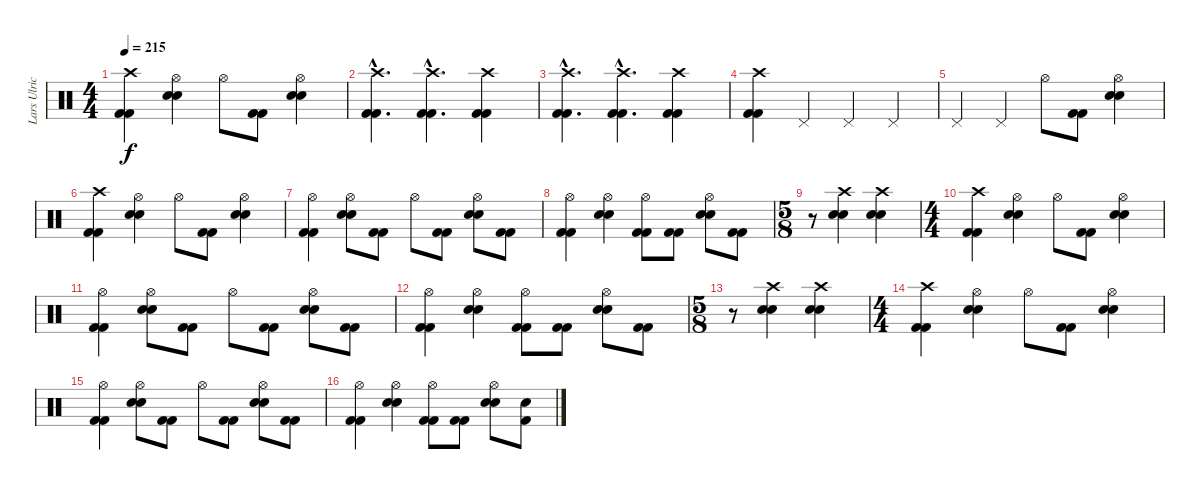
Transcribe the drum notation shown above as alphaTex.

\track ("Lars Ulrich" "Lars Ulric") {instrument percussion}
\staff {score}
\articulation defaults
\ts (4 4)
\tempo 215
\clef neutral
\ks c
("Crash high (hit)" "Kick (hit) 2" "Kick (hit) 2").4{dy f} ("Hi-Hat (open)" "Electric Snare (hit)" "Electric Snare (hit)").4 "Hi-Hat (open)".8 ("Kick (hit) 2" "Kick (hit) 2").8 ("Hi-Hat (open)" "Electric Snare (hit)" "Electric Snare (hit)").4 |
("Crash high (hit)"{hac} "Kick (hit) 2"{hac} "Kick (hit) 2"{hac}).4{d} ("Crash high (hit)"{hac} "Kick (hit) 2"{hac} "Kick (hit) 2"{hac}).4{d} ("Crash high (hit)" "Kick (hit) 2" "Kick (hit) 2").4 |
("Crash high (hit)"{hac} "Kick (hit) 2"{hac} "Kick (hit) 2"{hac}).4{d} ("Crash high (hit)"{hac} "Kick (hit) 2"{hac} "Kick (hit) 2"{hac}).4{d} ("Crash high (hit)" "Kick (hit) 2" "Kick (hit) 2").4 |
("Crash high (hit)" "Kick (hit) 2" "Kick (hit) 2").4 "Pedal Hi-Hat (hit)".4 "Pedal Hi-Hat (hit)".4 "Pedal Hi-Hat (hit)".4 |
"Pedal Hi-Hat (hit)".4 "Pedal Hi-Hat (hit)".4 "Hi-Hat (open)".8 ("Kick (hit) 2" "Kick (hit) 2").8 ("Hi-Hat (open)" "Electric Snare (hit)" "Electric Snare (hit)").4 |
("Crash high (hit)" "Kick (hit) 2" "Kick (hit) 2").4 ("Hi-Hat (open)" "Electric Snare (hit)" "Electric Snare (hit)").4 "Hi-Hat (open)".8 ("Kick (hit) 2" "Kick (hit) 2").8 ("Hi-Hat (open)" "Electric Snare (hit)" "Electric Snare (hit)").4 |
("Hi-Hat (open)" "Kick (hit) 2" "Kick (hit) 2").4 ("Hi-Hat (open)" "Electric Snare (hit)" "Electric Snare (hit)").8 ("Kick (hit) 2" "Kick (hit) 2").8 "Hi-Hat (open)".8 ("Kick (hit) 2" "Kick (hit) 2").8 ("Hi-Hat (open)" "Electric Snare (hit)" "Electric Snare (hit)").8 ("Kick (hit) 2" "Kick (hit) 2").8 |
("Hi-Hat (open)" "Kick (hit) 2" "Kick (hit) 2").4 ("Hi-Hat (open)" "Electric Snare (hit)" "Electric Snare (hit)").4 ("Hi-Hat (open)" "Kick (hit) 2" "Kick (hit) 2").8 ("Kick (hit) 2" "Kick (hit) 2").8 ("Hi-Hat (open)" "Electric Snare (hit)" "Electric Snare (hit)").8 ("Kick (hit) 2" "Kick (hit) 2").8 |
\ts (5 8)
r.8 ("Crash high (hit)" "Electric Snare (hit)" "Electric Snare (hit)").4 ("Crash high (hit)" "Electric Snare (hit)" "Electric Snare (hit)").4 |
\ts (4 4)
("Crash high (hit)" "Kick (hit) 2" "Kick (hit) 2").4 ("Hi-Hat (open)" "Electric Snare (hit)" "Electric Snare (hit)").4 "Hi-Hat (open)".8 ("Kick (hit) 2" "Kick (hit) 2").8 ("Hi-Hat (open)" "Electric Snare (hit)" "Electric Snare (hit)").4 |
("Hi-Hat (open)" "Kick (hit) 2" "Kick (hit) 2").4 ("Hi-Hat (open)" "Electric Snare (hit)" "Electric Snare (hit)").8 ("Kick (hit) 2" "Kick (hit) 2").8 "Hi-Hat (open)".8 ("Kick (hit) 2" "Kick (hit) 2").8 ("Hi-Hat (open)" "Electric Snare (hit)" "Electric Snare (hit)").8 ("Kick (hit) 2" "Kick (hit) 2").8 |
("Hi-Hat (open)" "Kick (hit) 2" "Kick (hit) 2").4 ("Hi-Hat (open)" "Electric Snare (hit)" "Electric Snare (hit)").4 ("Hi-Hat (open)" "Kick (hit) 2" "Kick (hit) 2").8 ("Kick (hit) 2" "Kick (hit) 2").8 ("Hi-Hat (open)" "Electric Snare (hit)" "Electric Snare (hit)").8 ("Kick (hit) 2" "Kick (hit) 2").8 |
\ts (5 8)
r.8 ("Crash high (hit)" "Electric Snare (hit)" "Electric Snare (hit)").4 ("Crash high (hit)" "Electric Snare (hit)" "Electric Snare (hit)").4 |
\ts (4 4)
("Crash high (hit)" "Kick (hit) 2" "Kick (hit) 2").4 ("Hi-Hat (open)" "Electric Snare (hit)" "Electric Snare (hit)").4 "Hi-Hat (open)".8 ("Kick (hit) 2" "Kick (hit) 2").8 ("Hi-Hat (open)" "Electric Snare (hit)" "Electric Snare (hit)").4 |
("Hi-Hat (open)" "Kick (hit) 2" "Kick (hit) 2").4 ("Hi-Hat (open)" "Electric Snare (hit)" "Electric Snare (hit)").8 ("Kick (hit) 2" "Kick (hit) 2").8 "Hi-Hat (open)".8 ("Kick (hit) 2" "Kick (hit) 2").8 ("Hi-Hat (open)" "Electric Snare (hit)" "Electric Snare (hit)").8 ("Kick (hit) 2" "Kick (hit) 2").8 |
("Hi-Hat (open)" "Kick (hit) 2" "Kick (hit) 2").4 ("Hi-Hat (open)" "Electric Snare (hit)" "Electric Snare (hit)").4 ("Hi-Hat (open)" "Kick (hit) 2" "Kick (hit) 2").8 ("Kick (hit) 2" "Kick (hit) 2").8 ("Hi-Hat (open)" "Electric Snare (hit)" "Electric Snare (hit)").8 ("Kick (hit) 2" "Snare (hit)").8
